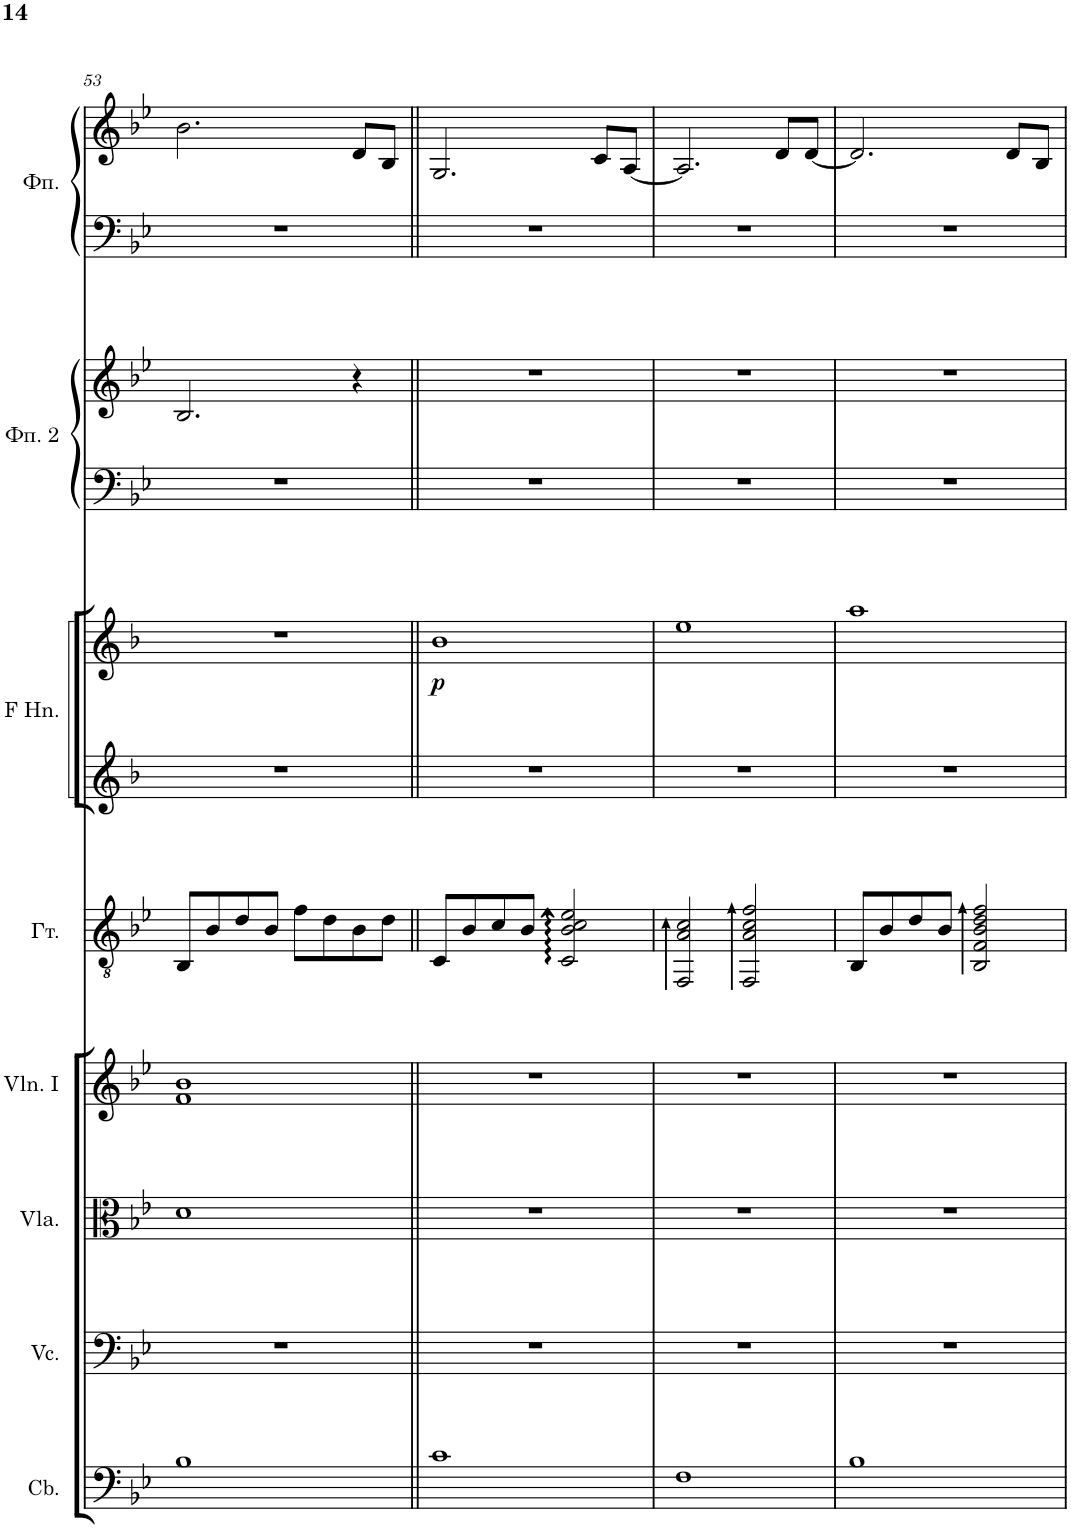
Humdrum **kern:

**kern	**kern	**kern	**kern	**kern	**kern	**kern	**dynam	**kern	**kern	**kern	**kern
*part8	*part7	*part6	*part5	*part4	*part3	*part3	*part3	*part2	*part2	*part1	*part1
*staff11	*staff10	*staff9	*staff8	*staff7	*staff6	*staff5	*staff5/6	*staff4	*staff3	*staff2	*staff1
*I"Contrabasses	*I"Violoncellos	*I"Violas	*I"Violins I	*I"Акустическая гитара	*I"Horns in F	*	*	*I"Фортепиано 2	*	*I"Фортепиано	*
*I'Cb.	*I'Vc.	*I'Vla.	*I'Vln. I	*	*	*	*	*	*	*	*
!!LO:PB:g=z
*clefF4	*clefF4	*clefC3	*clefG2	*clefGv2	*clefG2	*clefG2	*	*clefF4	*clefG2	*clefF4	*clefG2
*Trd7c12	*	*	*	*	*Trd4c7	*Trd4c7	*	*	*	*	*
*k[b-e-]	*k[b-e-]	*k[b-e-]	*k[b-e-]	*k[b-e-]	*k[b-]	*k[b-]	*	*k[b-e-]	*k[b-e-]	*k[b-e-]	*k[b-e-]
*M4/4	*M4/4	*M4/4	*M4/4	*M4/4	*M4/4	*M4/4	*	*M4/4	*M4/4	*M4/4	*M4/4
=53	=53	=53	=53	=53	=53	=53	=53	=53	=53	=53	=53
1B-	1r	1d	1f 1b-	8BB-/L	1r	1r	.	1r	2.B-/	1r	2.b-\
.	.	.	.	8B-/	.	.	.	.	.	.	.
.	.	.	.	8d/	.	.	.	.	.	.	.
.	.	.	.	8B-/J	.	.	.	.	.	.	.
.	.	.	.	8f\L	.	.	.	.	.	.	.
.	.	.	.	8d\	.	.	.	.	.	.	.
.	.	.	.	8B-\	.	.	.	.	4r	.	8d/L
.	.	.	.	8d\J	.	.	.	.	.	.	8B-/J
=54||	=54||	=54||	=54||	=54||	=54||	=54||	=54||	=54||	=54||	=54||	=54||
!	!	!	!	!	!	!	!LO:DY:b	!	!	!	!
1c	1r	1r	1r	8C/L	1r	1b-	p	1r	1r	1r	2.G/
.	.	.	.	8B-/	.	.	.	.	.	.	.
.	.	.	.	8c/	.	.	.	.	.	.	.
.	.	.	.	8B-/J	.	.	.	.	.	.	.
.	.	.	.	2C/ 2B-/ 2c/ 2e-/	.	.	.	.	.	.	.
.	.	.	.	.	.	.	.	.	.	.	8c/L
.	.	.	.	.	.	.	.	.	.	.	[8A/J
=55	=55	=55	=55	=55	=55	=55	=55	=55	=55	=55	=55
1F	1r	1r	1r	2FF/ 2A/ 2c/	1r	1ee	.	1r	1r	1r	2.A/]
.	.	.	.	2FF/ 2A/ 2c/ 2f/	.	.	.	.	.	.	.
.	.	.	.	.	.	.	.	.	.	.	8d/L
.	.	.	.	.	.	.	.	.	.	.	[8d/J
=56	=56	=56	=56	=56	=56	=56	=56	=56	=56	=56	=56
1B-	1r	1r	1r	8BB-/L	1r	1aa	.	1r	1r	1r	2.d/]
.	.	.	.	8B-/	.	.	.	.	.	.	.
.	.	.	.	8d/	.	.	.	.	.	.	.
.	.	.	.	8B-/J	.	.	.	.	.	.	.
.	.	.	.	2BB-/ 2F/ 2B-/ 2d/ 2f/	.	.	.	.	.	.	.
.	.	.	.	.	.	.	.	.	.	.	8d/L
.	.	.	.	.	.	.	.	.	.	.	8B-/J
=	=	=	=	=	=	=	=	=	=	=	=
*-	*-	*-	*-	*-	*-	*-	*-	*-	*-	*-	*-
